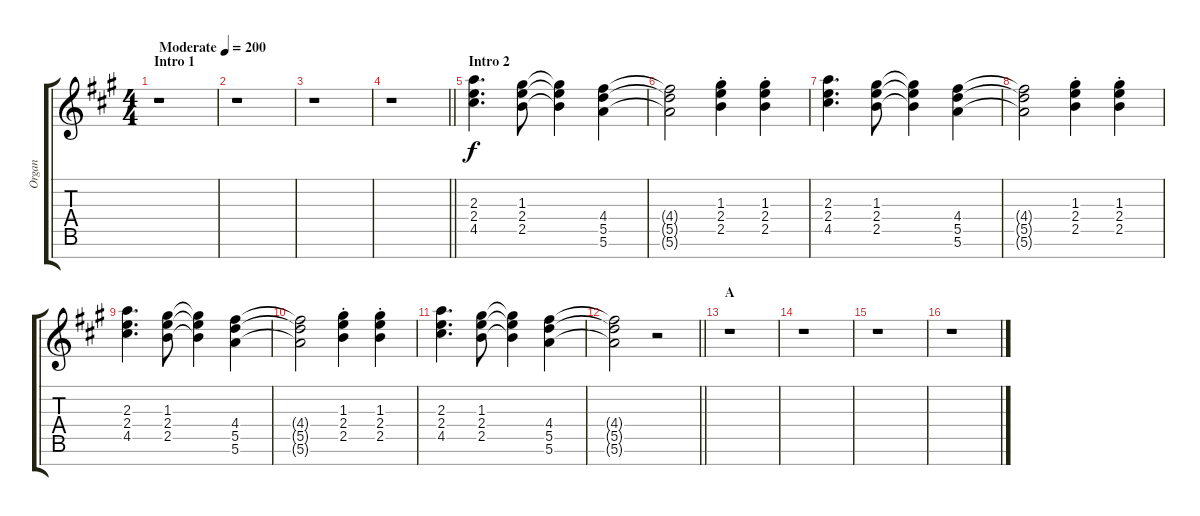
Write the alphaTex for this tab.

\track ("Organ" "Organ") {instrument rockorgan}
\staff {score tabs}
\tuning (E6 B5 G5 D5 A4 E4 B3) {hide}
\ts (4 4)
\section ("" "Intro 1")
\tempo (200 "Moderate")
\clef g2
\ks a
r.1{dy f instrument rockorgan} |
r.1 |
r.1 |
\barLineRight lightlight
r.1 |
\section ("" "Intro 2")
(2.3 2.4 4.5).4{d} (1.3 2.4 2.5).8 (1.3{t} 2.4{t} 2.5{t}).4 (4.4 5.5 5.6).4 |
(4.4{t} 5.5{t} 5.6{t}).2 (1.3{st} 2.4{st} 2.5{st}).4 (1.3{st} 2.4{st} 2.5{st}).4 |
(2.3 2.4 4.5).4{d} (1.3 2.4 2.5).8 (1.3{t} 2.4{t} 2.5{t}).4 (4.4 5.5 5.6).4 |
(4.4{t} 5.5{t} 5.6{t}).2 (1.3{st} 2.4{st} 2.5{st}).4 (1.3{st} 2.4{st} 2.5{st}).4 |
(2.3 2.4 4.5).4{d} (1.3 2.4 2.5).8 (1.3{t} 2.4{t} 2.5{t}).4 (4.4 5.5 5.6).4 |
(4.4{t} 5.5{t} 5.6{t}).2 (1.3{st} 2.4{st} 2.5{st}).4 (1.3{st} 2.4{st} 2.5{st}).4 |
(2.3 2.4 4.5).4{d} (1.3 2.4 2.5).8 (1.3{t} 2.4{t} 2.5{t}).4 (4.4 5.5 5.6).4 |
\barLineRight lightlight
(4.4{t} 5.5{t} 5.6{t}).2 r.2 |
\section ("" "A")
r.1 |
r.1 |
r.1 |
r.1
